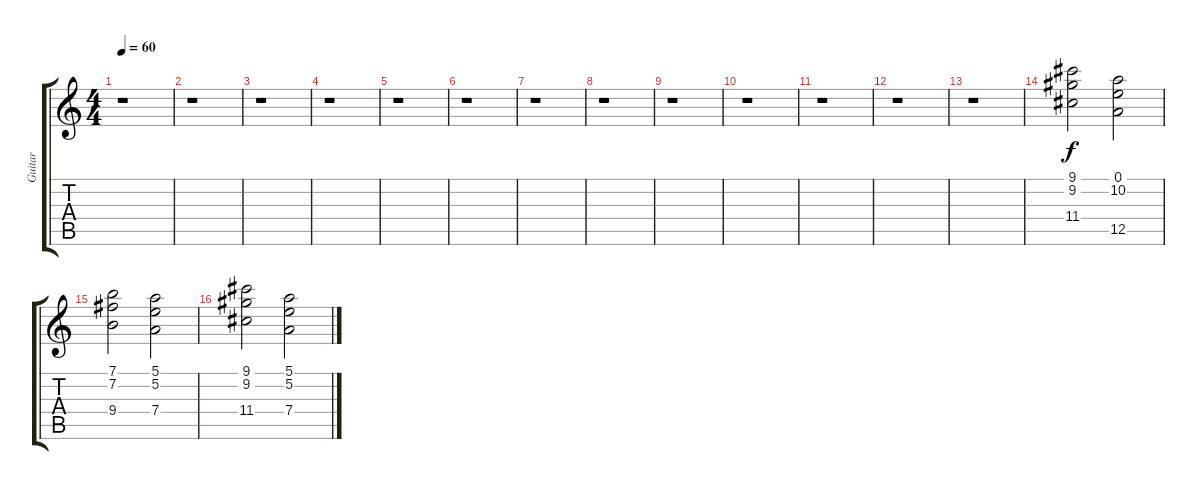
\track ("Guitar" "Guitar") {instrument distortionguitar}
\staff {score tabs}
\tuning (E4 B3 G3 D3 A2 E2) {hide}
\ts (4 4)
\tempo 60
\clef g2
\ks c
r.1{dy f} |
r.1 |
r.1 |
r.1 |
r.1 |
r.1 |
r.1 |
r.1 |
r.1 |
r.1 |
r.1 |
r.1 |
r.1 |
(9.1 9.2 11.4).2 (0.1 10.2 12.5).2 |
(7.1 7.2 9.4).2 (5.1 5.2 7.4).2 |
(9.1 9.2 11.4).2 (5.1 5.2 7.4).2
